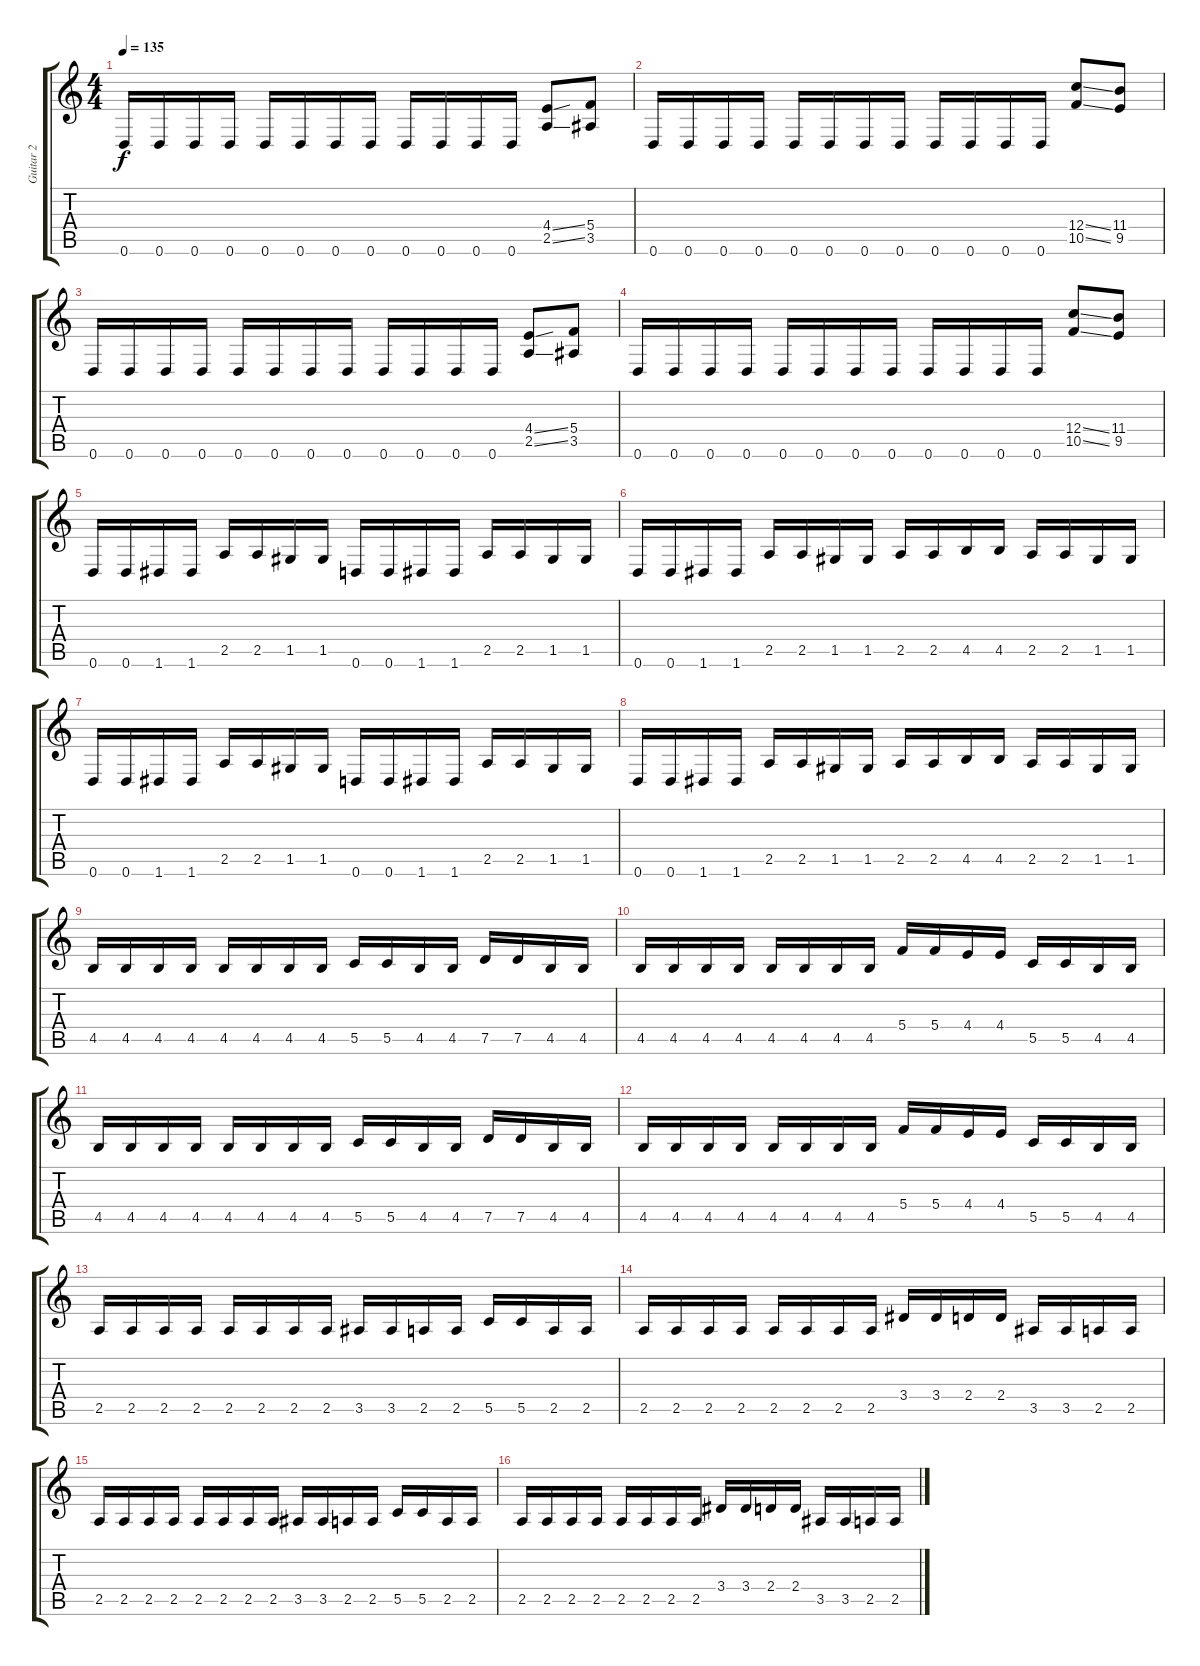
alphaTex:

\track ("Guitar 2" "Guitar 2") {instrument distortionguitar}
\staff {score tabs}
\tuning (D4 A3 F3 C3 G2 D2) {hide}
\ts (4 4)
\tempo 135
\clef g2
\ks c
0.6.16{dy f} 0.6.16 0.6.16 0.6.16 0.6.16 0.6.16 0.6.16 0.6.16 0.6.16 0.6.16 0.6.16 0.6.16 (4.4{ss} 2.5{ss}).8 (5.4 3.5).8 |
0.6.16 0.6.16 0.6.16 0.6.16 0.6.16 0.6.16 0.6.16 0.6.16 0.6.16 0.6.16 0.6.16 0.6.16 (12.4{ss} 10.5{ss}).8 (11.4 9.5).8 |
0.6.16 0.6.16 0.6.16 0.6.16 0.6.16 0.6.16 0.6.16 0.6.16 0.6.16 0.6.16 0.6.16 0.6.16 (4.4{ss} 2.5{ss}).8 (5.4 3.5).8 |
0.6.16 0.6.16 0.6.16 0.6.16 0.6.16 0.6.16 0.6.16 0.6.16 0.6.16 0.6.16 0.6.16 0.6.16 (12.4{ss} 10.5{ss}).8 (11.4 9.5).8 |
0.6.16 0.6.16 1.6.16 1.6.16 2.5.16 2.5.16 1.5.16 1.5.16 0.6.16 0.6.16 1.6.16 1.6.16 2.5.16 2.5.16 1.5.16 1.5.16 |
0.6.16 0.6.16 1.6.16 1.6.16 2.5.16 2.5.16 1.5.16 1.5.16 2.5.16 2.5.16 4.5.16 4.5.16 2.5.16 2.5.16 1.5.16 1.5.16 |
0.6.16 0.6.16 1.6.16 1.6.16 2.5.16 2.5.16 1.5.16 1.5.16 0.6.16 0.6.16 1.6.16 1.6.16 2.5.16 2.5.16 1.5.16 1.5.16 |
0.6.16 0.6.16 1.6.16 1.6.16 2.5.16 2.5.16 1.5.16 1.5.16 2.5.16 2.5.16 4.5.16 4.5.16 2.5.16 2.5.16 1.5.16 1.5.16 |
4.5.16 4.5.16 4.5.16 4.5.16 4.5.16 4.5.16 4.5.16 4.5.16 5.5.16 5.5.16 4.5.16 4.5.16 7.5.16 7.5.16 4.5.16 4.5.16 |
4.5.16 4.5.16 4.5.16 4.5.16 4.5.16 4.5.16 4.5.16 4.5.16 5.4.16 5.4.16 4.4.16 4.4.16 5.5.16 5.5.16 4.5.16 4.5.16 |
4.5.16 4.5.16 4.5.16 4.5.16 4.5.16 4.5.16 4.5.16 4.5.16 5.5.16 5.5.16 4.5.16 4.5.16 7.5.16 7.5.16 4.5.16 4.5.16 |
4.5.16 4.5.16 4.5.16 4.5.16 4.5.16 4.5.16 4.5.16 4.5.16 5.4.16 5.4.16 4.4.16 4.4.16 5.5.16 5.5.16 4.5.16 4.5.16 |
2.5.16 2.5.16 2.5.16 2.5.16 2.5.16 2.5.16 2.5.16 2.5.16 3.5.16 3.5.16 2.5.16 2.5.16 5.5.16 5.5.16 2.5.16 2.5.16 |
2.5.16 2.5.16 2.5.16 2.5.16 2.5.16 2.5.16 2.5.16 2.5.16 3.4.16 3.4.16 2.4.16 2.4.16 3.5.16 3.5.16 2.5.16 2.5.16 |
2.5.16 2.5.16 2.5.16 2.5.16 2.5.16 2.5.16 2.5.16 2.5.16 3.5.16 3.5.16 2.5.16 2.5.16 5.5.16 5.5.16 2.5.16 2.5.16 |
2.5.16 2.5.16 2.5.16 2.5.16 2.5.16 2.5.16 2.5.16 2.5.16 3.4.16 3.4.16 2.4.16 2.4.16 3.5.16 3.5.16 2.5.16 2.5.16
